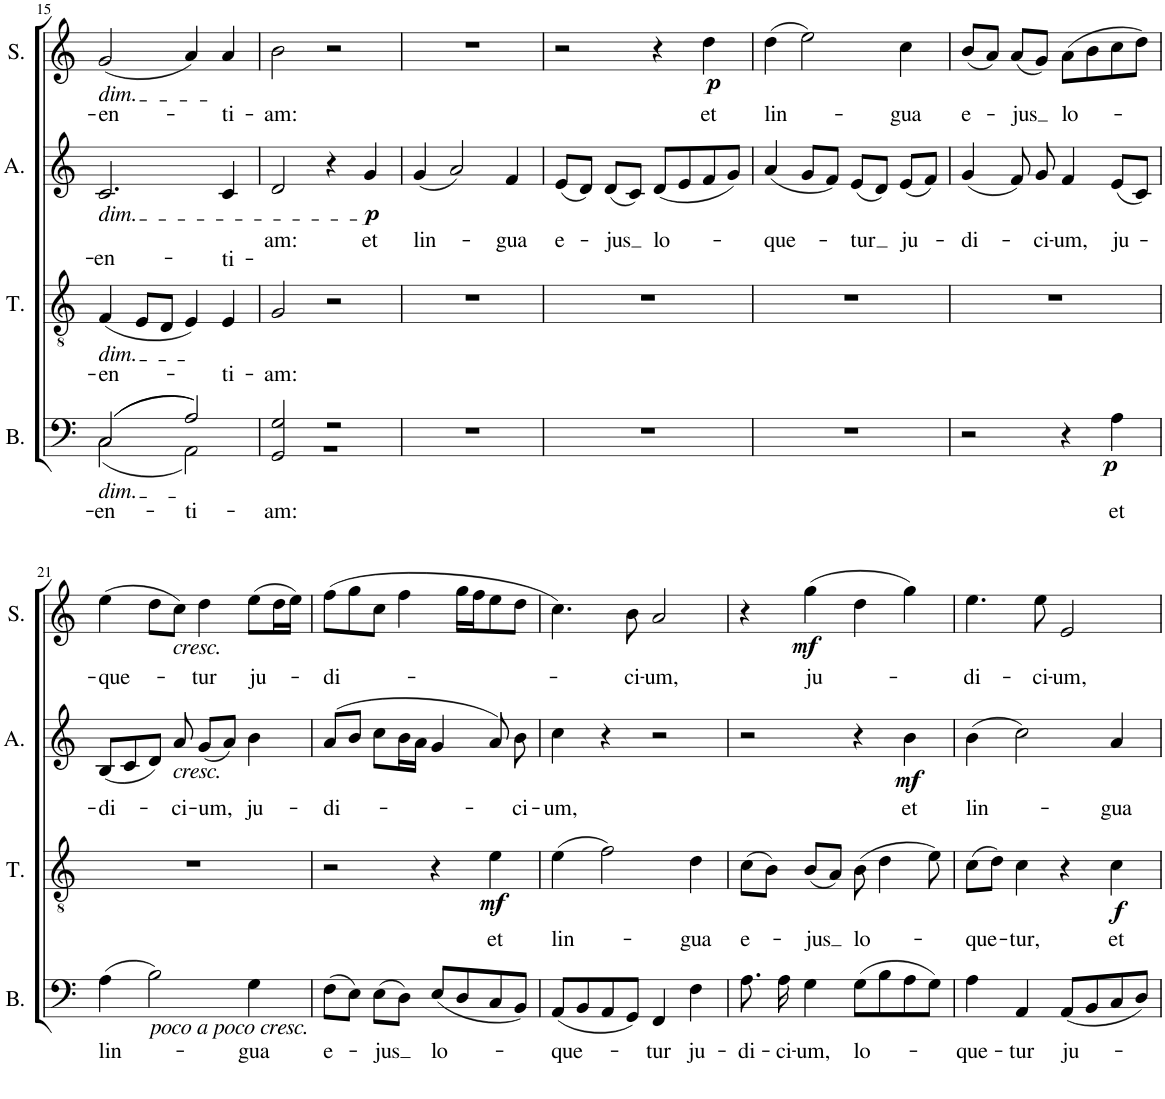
**kern	**text	**dynam	**kern	**text	**dynam	**kern	**text	**dynam	**kern	**text	**dynam
*part4	*part4	*part4	*part3	*part3	*part3	*part2	*part2	*part2	*part1	*part1	*part1
*staff4	*staff4	*staff4	*staff3	*staff3	*staff3	*staff2	*staff2	*staff2	*staff1	*staff1	*staff1
*I"Bass	*	*	*I"Tenor	*	*	*I"Alto	*	*	*I"Soprano	*	*
*I'B.	*	*	*I'T.	*	*	*I'A.	*	*	*I'S.	*	*
!!LO:PB:g=z
*clefF4	*	*	*clefGv2	*	*	*clefG2	*	*	*clefG2	*	*
*k[]	*	*	*k[]	*	*	*k[]	*	*	*k[]	*	*
*M2/2	*	*	*M2/2	*	*	*M2/2	*	*	*M2/2	*	*
*met(c|)	*	*	*met(c|)	*	*	*met(c|)	*	*	*met(c|)	*	*
=15	=15	=15	=15	=15	=15	=15	=15	=15	=15	=15	=15
!	!	!	!	!	!	!	!	!	!LO:TX:b:i:t=dim.	!	!
!	!	!	!	!	!	!LO:TX:b:i:t=dim.	!	!	!	!	!
!	!	!	!LO:TX:b:i:t=dim.	!	!	!	!	!	!	!	!
!LO:TX:b:i:t=dim.	!	!	!	!	!	!	!	!	!	!	!
!	!LO:LY:b	!	!	!LO:LY:b	!	!	!LO:LY:b	!	!	!LO:LY:b	!
*^	*	*	*	*	*	*	*	*	*	*	*
((2C/	(2C\	-en-	.	(4F/	-en-	.	2.c/	-en-	.	(2g/	-en-	.
.	.	.	.	8E/L	.	.	.	.	.	.	.	.
.	.	.	.	8D/J	.	.	.	.	.	.	.	.
!	!	!LO:LY:b	!	!	!	!	!	!	!	!	!	!
2A/))	2AA\)	ti-	.	4E/)	.	.	.	.	.	4a/)	.	.
!	!	!	!	!	!LO:LY:b	!	!	!LO:LY:b	!	!	!LO:LY:b	!
.	.	.	.	4E/	-ti-	.	4c/	-ti-	.	4a/	-ti-	.
=16	=16	=16	=16	=16	=16	=16	=16	=16	=16	=16	=16	=16
!	!	!LO:LY:b	!	!	!LO:LY:b	!	!	!LO:LY:b	!	!	!LO:LY:b	!
2GG/ 2G/	1r	-am:	.	2G/	-am:	.	2d/	-am:	.	2b\	-am:	.
2r	.	.	.	2r	.	.	4r	.	.	2r	.	.
!	!	!	!	!	!	!	!	!LO:LY:b	!LO:DY:b	!	!	!
.	.	.	.	.	.	.	4g/	et	p	.	.	.
*v	*v	*	*	*	*	*	*	*	*	*	*	*
=17	=17	=17	=17	=17	=17	=17	=17	=17	=17	=17	=17
!	!	!	!	!	!	!	!LO:LY:b	!	!	!	!
1r	.	.	1r	.	.	(4g/	lin-	.	1r	.	.
.	.	.	.	.	.	2a/)	.	.	.	.	.
!	!	!	!	!	!	!	!LO:LY:b	!	!	!	!
.	.	.	.	.	.	4f/	-gua	.	.	.	.
=18	=18	=18	=18	=18	=18	=18	=18	=18	=18	=18	=18
!	!	!	!	!	!	!	!LO:LY:b	!	!	!	!
1r	.	.	1r	.	.	(8e/L	e-	.	2r	.	.
.	.	.	.	.	.	8d/J)	.	.	.	.	.
!	!	!	!	!	!	!	!LO:LY:b	!	!	!	!
.	.	.	.	.	.	(8d/L	-jus	.	.	.	.
.	.	.	.	.	.	8c/J)	.	.	.	.	.
!	!	!	!	!	!	!	!LO:LY:b	!	!	!	!
.	.	.	.	.	.	(8d/L	lo-	.	4r	.	.
.	.	.	.	.	.	8e/	.	.	.	.	.
!	!	!	!	!	!	!	!	!	!	!LO:LY:b	!LO:DY:b
.	.	.	.	.	.	8f/	.	.	4dd\	et	p
.	.	.	.	.	.	8g/J)	.	.	.	.	.
=19	=19	=19	=19	=19	=19	=19	=19	=19	=19	=19	=19
!	!	!	!	!	!	!	!LO:LY:b	!	!	!LO:LY:b	!
1r	.	.	1r	.	.	(4a/	-que-	.	(4dd\	lin-	.
.	.	.	.	.	.	8g/L	.	.	2ee\)	.	.
.	.	.	.	.	.	8f/J)	.	.	.	.	.
!	!	!	!	!	!	!	!LO:LY:b	!	!	!	!
.	.	.	.	.	.	(8e/L	-tur	.	.	.	.
.	.	.	.	.	.	8d/J)	.	.	.	.	.
!	!	!	!	!	!	!	!LO:LY:b	!	!	!LO:LY:b	!
.	.	.	.	.	.	(8e/L	ju-	.	4cc\	-gua	.
.	.	.	.	.	.	8f/J)	.	.	.	.	.
=20	=20	=20	=20	=20	=20	=20	=20	=20	=20	=20	=20
!	!	!	!	!	!	!	!LO:LY:b	!	!	!LO:LY:b	!
2r	.	.	1r	.	.	(4g/	-di-	.	(8b/L	e-	.
.	.	.	.	.	.	.	.	.	8a/J)	.	.
!	!	!	!	!	!	!	!	!	!	!LO:LY:b	!
.	.	.	.	.	.	8f/)	.	.	(8a/L	-jus	.
!	!	!	!	!	!	!	!LO:LY:b	!	!	!	!
.	.	.	.	.	.	8g/	-ci-	.	8g/J)	.	.
!	!	!	!	!	!	!	!LO:LY:b	!	!	!LO:LY:b	!
4r	.	.	.	.	.	4f/	-um,	.	(8a\L	lo-	.
.	.	.	.	.	.	.	.	.	8b\	.	.
!	!LO:LY:b	!LO:DY:b	!	!	!	!	!LO:LY:b	!	!	!	!
4A\	et	p	.	.	.	(8e/L	ju-	.	8cc\	.	.
.	.	.	.	.	.	8c/J)	.	.	8dd\J)	.	.
!!LO:LB:g=z
=21	=21	=21	=21	=21	=21	=21	=21	=21	=21	=21	=21
!	!LO:LY:b	!	!	!	!	!	!LO:LY:b	!	!	!LO:LY:b	!
(4A\	lin-	.	1r	.	.	(8B/L	-di-	.	(4ee\	-que-	.
.	.	.	.	.	.	8c/	.	.	.	.	.
!LO:TX:b:i:t=poco a poco cresc.	!	!	!	!	!	!	!	!	!	!	!
2B\)	.	.	.	.	.	8d/J)	.	.	8dd\L	.	.
!	!	!	!	!	!	!	!	!	!LO:TX:b:i:t=cresc.	!	!
!	!	!	!	!	!	!LO:TX:b:i:t=cresc.	!	!	!	!	!
!	!	!	!	!	!	!	!LO:LY:b	!	!	!	!
.	.	.	.	.	.	8a/	-ci-	.	8cc\J)	.	.
!	!	!	!	!	!	!	!LO:LY:b	!	!	!LO:LY:b	!
.	.	.	.	.	.	(8g/L	-um,	.	4dd\	-tur	.
.	.	.	.	.	.	8a/J)	.	.	.	.	.
!	!LO:LY:b	!	!	!	!	!	!LO:LY:b	!	!	!LO:LY:b	!
4G\	-gua	.	.	.	.	4b\	ju-	.	(8ee\L	ju-	.
.	.	.	.	.	.	.	.	.	16dd\L	.	.
.	.	.	.	.	.	.	.	.	16ee\JJ)	.	.
=22	=22	=22	=22	=22	=22	=22	=22	=22	=22	=22	=22
!	!LO:LY:b	!	!	!	!	!	!LO:LY:b	!	!	!LO:LY:b	!
(8F\L	e-	.	2r	.	.	(8a/L	-di-	.	(8ff\L	-di-	.
8E\J)	.	.	.	.	.	8b/J	.	.	8gg\	.	.
!	!LO:LY:b	!	!	!	!	!	!	!	!	!	!
(8E\L	-jus	.	.	.	.	8cc\L	.	.	8cc\J	.	.
8D\J)	.	.	.	.	.	16b\L	.	.	4ff\	.	.
.	.	.	.	.	.	16a\JJ	.	.	.	.	.
!	!LO:LY:b	!	!	!	!	!	!	!	!	!	!
(8E/L	lo-	.	4r	.	.	4g/	.	.	.	.	.
8D/	.	.	.	.	.	.	.	.	16gg\LL	.	.
.	.	.	.	.	.	.	.	.	16ff\J	.	.
!	!	!	!	!LO:LY:b	!LO:DY:b	!	!	!	!	!	!
8C/	.	.	4e\	et	mf	8a/)	.	.	8ee\	.	.
!	!	!	!	!	!	!	!LO:LY:b	!	!	!	!
8BB/J)	.	.	.	.	.	8b\	-ci-	.	8dd\J	.	.
=23	=23	=23	=23	=23	=23	=23	=23	=23	=23	=23	=23
!	!LO:LY:b	!	!	!LO:LY:b	!	!	!LO:LY:b	!	!	!	!
(8AA/L	-que-	.	(4e\	lin-	.	4cc\	-um,	.	4.cc\)	.	.
8BB/	.	.	.	.	.	.	.	.	.	.	.
8AA/	.	.	2f\)	.	.	4r	.	.	.	.	.
!	!	!	!	!	!	!	!	!	!	!LO:LY:b	!
8GG/J)	.	.	.	.	.	.	.	.	8b\	-ci-	.
!	!LO:LY:b	!	!	!	!	!	!	!	!	!LO:LY:b	!
4FF/	-tur	.	.	.	.	2r	.	.	2a/	-um,	.
!	!LO:LY:b	!	!	!LO:LY:b	!	!	!	!	!	!	!
4F\	ju-	.	4d\	-gua	.	.	.	.	.	.	.
=24	=24	=24	=24	=24	=24	=24	=24	=24	=24	=24	=24
!	!LO:LY:b	!	!	!LO:LY:b	!	!	!	!	!	!	!
8.A\	-di-	.	(8c\L	e-	.	2r	.	.	4r	.	.
.	.	.	8B\J)	.	.	.	.	.	.	.	.
!	!LO:LY:b	!	!	!	!	!	!	!	!	!	!
16A\	-ci-	.	.	.	.	.	.	.	.	.	.
!	!LO:LY:b	!	!	!LO:LY:b	!	!	!	!	!	!LO:LY:b	!LO:DY:b
4G\	-um,	.	(8B/L	-jus	.	.	.	.	(4gg\	ju-	mf
.	.	.	8A/J)	.	.	.	.	.	.	.	.
!	!LO:LY:b	!	!	!LO:LY:b	!	!	!	!	!	!	!
(8G\L	lo-	.	(8B\	lo-	.	4r	.	.	4dd\	.	.
8B\	.	.	4d\	.	.	.	.	.	.	.	.
!	!	!	!	!	!	!	!LO:LY:b	!LO:DY:b	!	!	!
8A\	.	.	.	.	.	4b\	et	mf	4gg\)	.	.
8G\J)	.	.	8e\)	.	.	.	.	.	.	.	.
=25	=25	=25	=25	=25	=25	=25	=25	=25	=25	=25	=25
!	!LO:LY:b	!	!	!LO:LY:b	!	!	!LO:LY:b	!	!	!LO:LY:b	!
4A\	-que-	.	(8c\L	-que-	.	(4b\	lin-	.	4.ee\	-di-	.
.	.	.	8d\J)	.	.	.	.	.	.	.	.
!	!LO:LY:b	!	!	!LO:LY:b	!	!	!	!	!	!	!
4AA/	-tur	.	4c\	-tur,	.	2cc\)	.	.	.	.	.
!	!	!	!	!	!	!	!	!	!	!LO:LY:b	!
.	.	.	.	.	.	.	.	.	8ee\	-ci-	.
!	!LO:LY:b	!	!	!	!	!	!	!	!	!LO:LY:b	!
(8AA/L	ju-	.	4r	.	.	.	.	.	2e/	-um,	.
8BB/	.	.	.	.	.	.	.	.	.	.	.
!	!	!	!	!LO:LY:b	!LO:DY:b	!	!LO:LY:b	!	!	!	!
8C/	.	.	4c\	et	f	4a/	-gua	.	.	.	.
8D/J)	.	.	.	.	.	.	.	.	.	.	.
=	=	=	=	=	=	=	=	=	=	=	=
*-	*-	*-	*-	*-	*-	*-	*-	*-	*-	*-	*-
